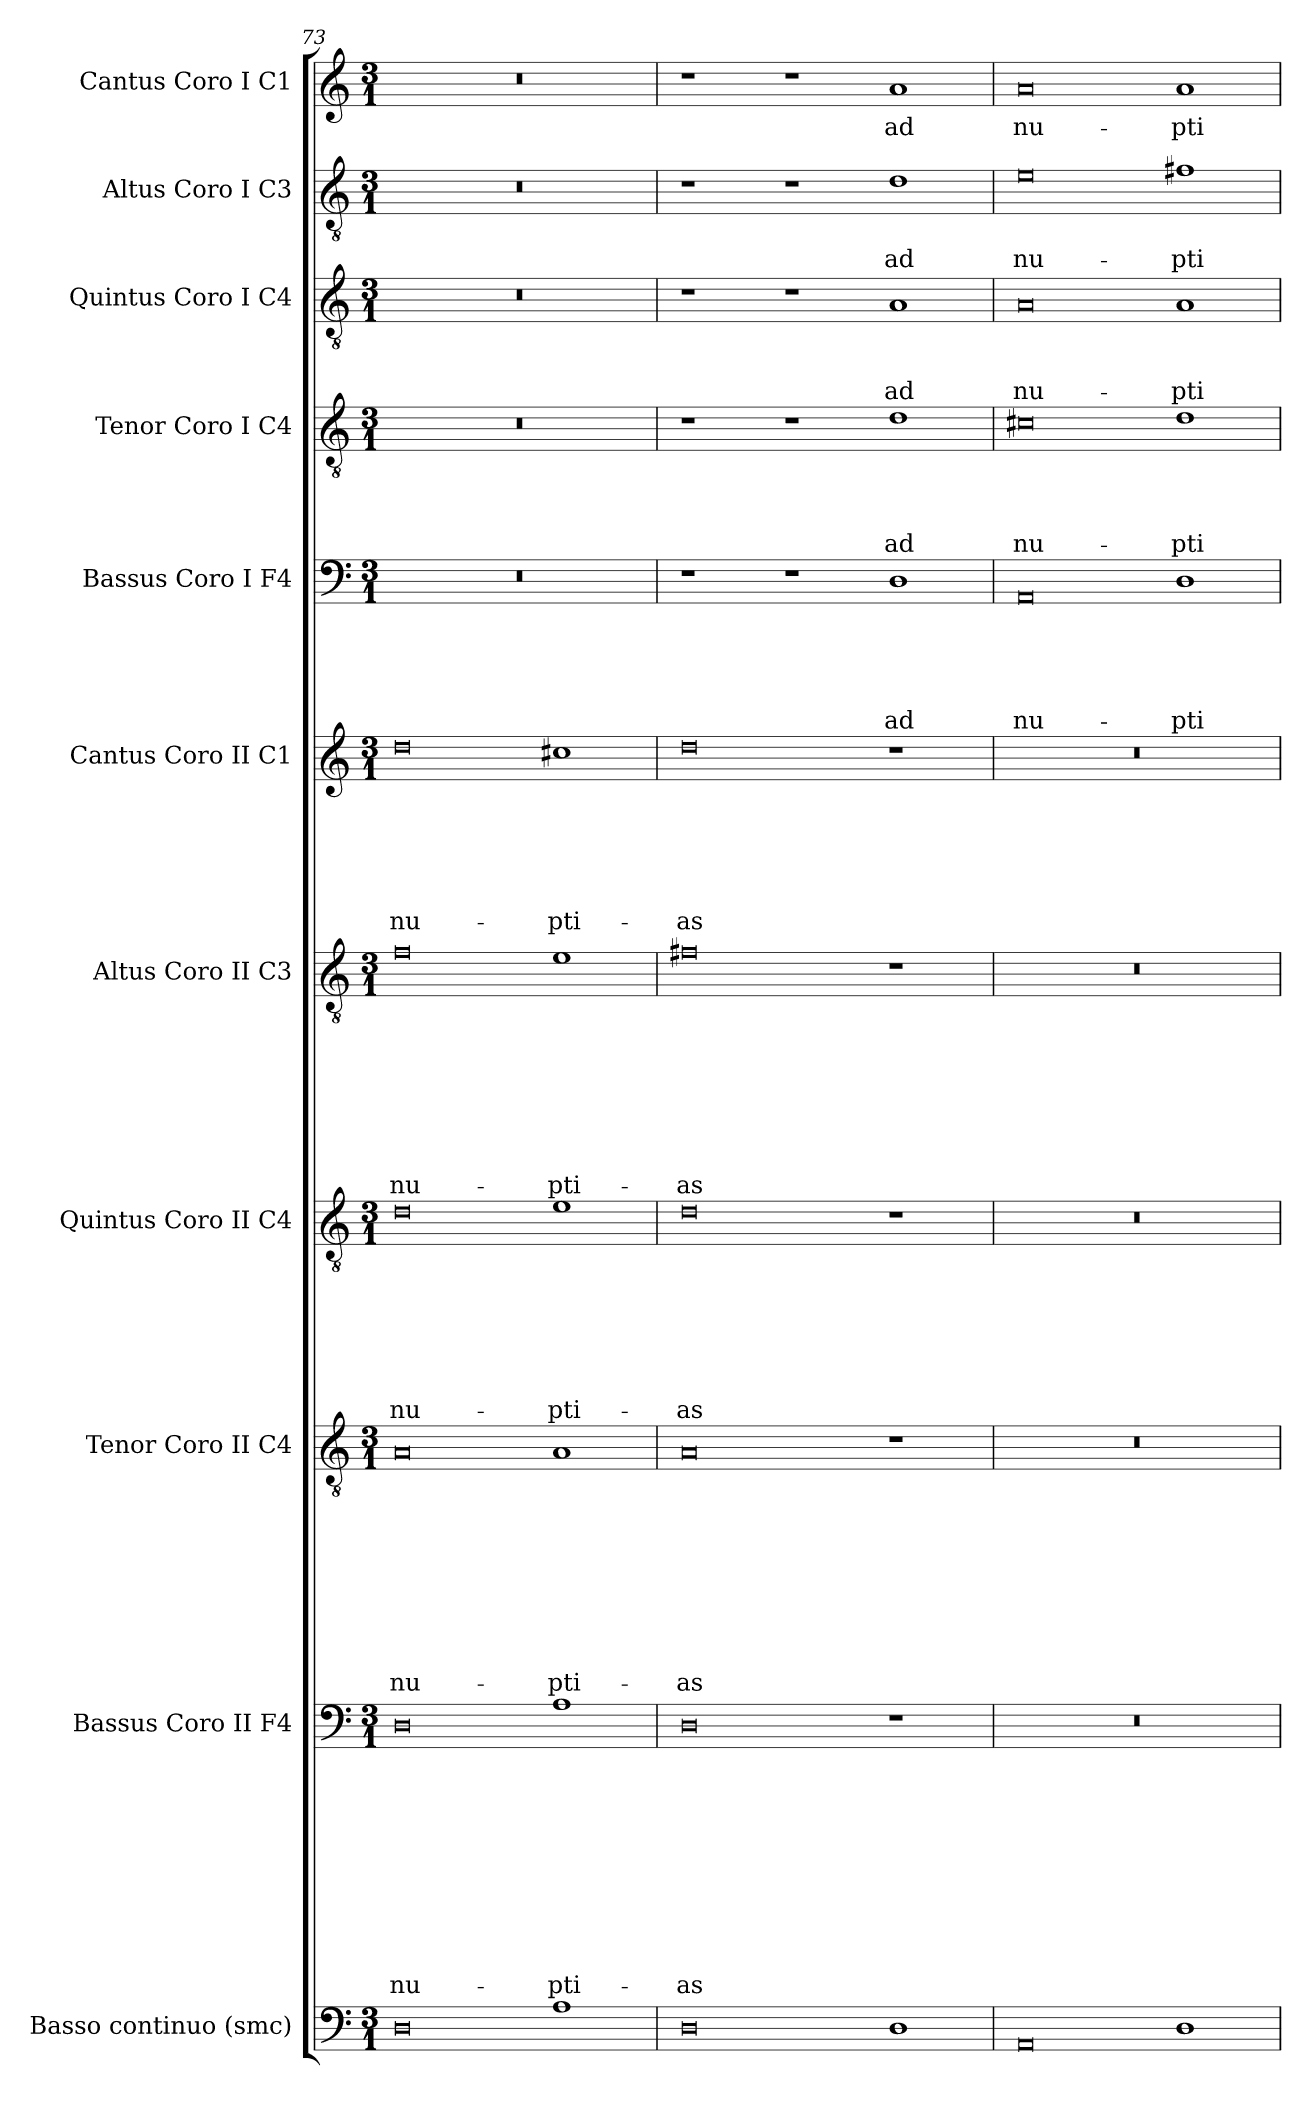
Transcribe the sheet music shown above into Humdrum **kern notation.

**kern	**kern	**text	**text	**text	**text	**text	**text	**text	**text	**text	**text	**kern	**text	**text	**text	**text	**text	**text	**text	**text	**text	**kern	**text	**text	**text	**text	**text	**text	**text	**kern	**text	**text	**text	**text	**text	**text	**text	**text	**kern	**text	**text	**text	**text	**text	**text	**kern	**text	**text	**text	**text	**text	**kern	**text	**text	**text	**text	**kern	**text	**text	**text	**kern	**text	**text	**kern	**text
*part11	*part10	*part10	*part10	*part10	*part10	*part10	*part10	*part10	*part10	*part10	*part10	*part9	*part9	*part9	*part9	*part9	*part9	*part9	*part9	*part9	*part9	*part8	*part8	*part8	*part8	*part8	*part8	*part8	*part8	*part7	*part7	*part7	*part7	*part7	*part7	*part7	*part7	*part7	*part6	*part6	*part6	*part6	*part6	*part6	*part6	*part5	*part5	*part5	*part5	*part5	*part5	*part4	*part4	*part4	*part4	*part4	*part3	*part3	*part3	*part3	*part2	*part2	*part2	*part1	*part1
*staff11	*staff10	*staff10	*staff10	*staff10	*staff10	*staff10	*staff10	*staff10	*staff10	*staff10	*staff10	*staff9	*staff9	*staff9	*staff9	*staff9	*staff9	*staff9	*staff9	*staff9	*staff9	*staff8	*staff8	*staff8	*staff8	*staff8	*staff8	*staff8	*staff8	*staff7	*staff7	*staff7	*staff7	*staff7	*staff7	*staff7	*staff7	*staff7	*staff6	*staff6	*staff6	*staff6	*staff6	*staff6	*staff6	*staff5	*staff5	*staff5	*staff5	*staff5	*staff5	*staff4	*staff4	*staff4	*staff4	*staff4	*staff3	*staff3	*staff3	*staff3	*staff2	*staff2	*staff2	*staff1	*staff1
*I"Basso continuo (smc)	*I"Bassus  Coro II F4	*	*	*	*	*	*	*	*	*	*	*I"Tenor Coro II C4	*	*	*	*	*	*	*	*	*	*I"Quintus  Coro II C4	*	*	*	*	*	*	*	*I"Altus  Coro II C3	*	*	*	*	*	*	*	*	*I"Cantus  Coro II C1	*	*	*	*	*	*	*I"Bassus  Coro I F4	*	*	*	*	*	*I"Tenor  Coro I C4	*	*	*	*	*I"Quintus Coro I C4	*	*	*	*I"Altus Coro I C3	*	*	*I"Cantus  Coro I C1	*
*I'bc	*I'B2	*	*	*	*	*	*	*	*	*	*	*I'T2	*	*	*	*	*	*	*	*	*	*	*	*	*	*	*	*	*	*I'A2	*	*	*	*	*	*	*	*	*I'C2	*	*	*	*	*	*	*I'B1	*	*	*	*	*	*I'T1	*	*	*	*	*	*	*	*	*I'A1	*	*	*I'C1	*
*clefF4	*clefF4	*	*	*	*	*	*	*	*	*	*	*clefGv2	*	*	*	*	*	*	*	*	*	*clefGv2	*	*	*	*	*	*	*	*clefGv2	*	*	*	*	*	*	*	*	*clefG2	*	*	*	*	*	*	*clefF4	*	*	*	*	*	*clefGv2	*	*	*	*	*clefGv2	*	*	*	*clefGv2	*	*	*clefG2	*
*k[]	*k[]	*	*	*	*	*	*	*	*	*	*	*k[]	*	*	*	*	*	*	*	*	*	*k[]	*	*	*	*	*	*	*	*k[]	*	*	*	*	*	*	*	*	*k[]	*	*	*	*	*	*	*k[]	*	*	*	*	*	*k[]	*	*	*	*	*k[]	*	*	*	*k[]	*	*	*k[]	*
*C:	*C:	*	*	*	*	*	*	*	*	*	*	*C:	*	*	*	*	*	*	*	*	*	*C:	*	*	*	*	*	*	*	*C:	*	*	*	*	*	*	*	*	*C:	*	*	*	*	*	*	*C:	*	*	*	*	*	*C:	*	*	*	*	*C:	*	*	*	*C:	*	*	*C:	*
*M3/1	*M3/1	*	*	*	*	*	*	*	*	*	*	*M3/1	*	*	*	*	*	*	*	*	*	*M3/1	*	*	*	*	*	*	*	*M3/1	*	*	*	*	*	*	*	*	*M3/1	*	*	*	*	*	*	*M3/1	*	*	*	*	*	*M3/1	*	*	*	*	*M3/1	*	*	*	*M3/1	*	*	*M3/1	*
=73	=73	=73	=73	=73	=73	=73	=73	=73	=73	=73	=73	=73	=73	=73	=73	=73	=73	=73	=73	=73	=73	=73	=73	=73	=73	=73	=73	=73	=73	=73	=73	=73	=73	=73	=73	=73	=73	=73	=73	=73	=73	=73	=73	=73	=73	=73	=73	=73	=73	=73	=73	=73	=73	=73	=73	=73	=73	=73	=73	=73	=73	=73	=73	=73	=73
!	!	!	!	!	!	!	!	!	!	!	!LO:LY:b	!	!	!	!	!	!	!	!	!	!LO:LY:b	!	!	!	!	!	!	!	!LO:LY:b	!	!	!	!	!	!	!	!	!LO:LY:b	!	!	!	!	!	!	!LO:LY:b	!	!	!	!	!	!	!	!	!	!	!	!	!	!	!	!	!	!	!	!
0D	0D	.	.	.	.	.	.	.	.	.	nu-	0A	.	.	.	.	.	.	.	.	nu-	0d	.	.	.	.	.	.	nu-	0f	.	.	.	.	.	.	.	nu-	0dd	.	.	.	.	.	nu-	0.r	.	.	.	.	.	0.r	.	.	.	.	0.r	.	.	.	0.r	.	.	0.r	.
!	!	!	!	!	!	!	!	!	!	!	!LO:LY:b	!	!	!	!	!	!	!	!	!	!LO:LY:b	!	!	!	!	!	!	!	!LO:LY:b	!	!	!	!	!	!	!	!	!LO:LY:b	!	!	!	!	!	!	!LO:LY:b	!	!	!	!	!	!	!	!	!	!	!	!	!	!	!	!	!	!	!	!
1A	1A	.	.	.	.	.	.	.	.	.	-pti-	1A	.	.	.	.	.	.	.	.	-pti-	1e	.	.	.	.	.	.	-pti-	1e	.	.	.	.	.	.	.	-pti-	1cc#X	.	.	.	.	.	-pti-	.	.	.	.	.	.	.	.	.	.	.	.	.	.	.	.	.	.	.	.
=74	=74	=74	=74	=74	=74	=74	=74	=74	=74	=74	=74	=74	=74	=74	=74	=74	=74	=74	=74	=74	=74	=74	=74	=74	=74	=74	=74	=74	=74	=74	=74	=74	=74	=74	=74	=74	=74	=74	=74	=74	=74	=74	=74	=74	=74	=74	=74	=74	=74	=74	=74	=74	=74	=74	=74	=74	=74	=74	=74	=74	=74	=74	=74	=74	=74
!	!	!	!	!	!	!	!	!	!	!	!LO:LY:b	!	!	!	!	!	!	!	!	!	!LO:LY:b	!	!	!	!	!	!	!	!LO:LY:b	!	!	!	!	!	!	!	!	!LO:LY:b	!	!	!	!	!	!	!LO:LY:b	!	!	!	!	!	!	!	!	!	!	!	!	!	!	!	!	!	!	!	!
0D	0D	.	.	.	.	.	.	.	.	.	-as	0A	.	.	.	.	.	.	.	.	-as	0d	.	.	.	.	.	.	-as	0f#X	.	.	.	.	.	.	.	-as	0dd	.	.	.	.	.	-as	1r	.	.	.	.	.	1r	.	.	.	.	1r	.	.	.	1r	.	.	1r	.
.	.	.	.	.	.	.	.	.	.	.	.	.	.	.	.	.	.	.	.	.	.	.	.	.	.	.	.	.	.	.	.	.	.	.	.	.	.	.	.	.	.	.	.	.	.	1r	.	.	.	.	.	1r	.	.	.	.	1r	.	.	.	1r	.	.	1r	.
!	!	!	!	!	!	!	!	!	!	!	!	!	!	!	!	!	!	!	!	!	!	!	!	!	!	!	!	!	!	!	!	!	!	!	!	!	!	!	!	!	!	!	!	!	!	!	!	!	!	!	!LO:LY:b	!	!	!	!	!LO:LY:b	!	!	!	!LO:LY:b	!	!	!LO:LY:b	!	!LO:LY:b
1D	1r	.	.	.	.	.	.	.	.	.	.	1r	.	.	.	.	.	.	.	.	.	1r	.	.	.	.	.	.	.	1r	.	.	.	.	.	.	.	.	1r	.	.	.	.	.	.	1D	.	.	.	.	ad	1d	.	.	.	ad	1A	.	.	ad	1d	.	ad	1a	ad
=75	=75	=75	=75	=75	=75	=75	=75	=75	=75	=75	=75	=75	=75	=75	=75	=75	=75	=75	=75	=75	=75	=75	=75	=75	=75	=75	=75	=75	=75	=75	=75	=75	=75	=75	=75	=75	=75	=75	=75	=75	=75	=75	=75	=75	=75	=75	=75	=75	=75	=75	=75	=75	=75	=75	=75	=75	=75	=75	=75	=75	=75	=75	=75	=75	=75
!	!	!	!	!	!	!	!	!	!	!	!	!	!	!	!	!	!	!	!	!	!	!	!	!	!	!	!	!	!	!	!	!	!	!	!	!	!	!	!	!	!	!	!	!	!	!	!	!	!	!	!LO:LY:b	!	!	!	!	!LO:LY:b	!	!	!	!LO:LY:b	!	!	!LO:LY:b	!	!LO:LY:b
0AA	0.r	.	.	.	.	.	.	.	.	.	.	0.r	.	.	.	.	.	.	.	.	.	0.r	.	.	.	.	.	.	.	0.r	.	.	.	.	.	.	.	.	0.r	.	.	.	.	.	.	0AA	.	.	.	.	nu-	0c#X	.	.	.	nu-	0A	.	.	nu-	0e	.	nu-	0a	nu-
!	!	!	!	!	!	!	!	!	!	!	!	!	!	!	!	!	!	!	!	!	!	!	!	!	!	!	!	!	!	!	!	!	!	!	!	!	!	!	!	!	!	!	!	!	!	!	!	!	!	!	!LO:LY:b	!	!	!	!	!LO:LY:b	!	!	!	!LO:LY:b	!	!	!LO:LY:b	!	!LO:LY:b
1D	.	.	.	.	.	.	.	.	.	.	.	.	.	.	.	.	.	.	.	.	.	.	.	.	.	.	.	.	.	.	.	.	.	.	.	.	.	.	.	.	.	.	.	.	.	1D	.	.	.	.	-pti-	1d	.	.	.	-pti-	1A	.	.	-pti-	1f#X	.	-pti-	1a	-pti-
=	=	=	=	=	=	=	=	=	=	=	=	=	=	=	=	=	=	=	=	=	=	=	=	=	=	=	=	=	=	=	=	=	=	=	=	=	=	=	=	=	=	=	=	=	=	=	=	=	=	=	=	=	=	=	=	=	=	=	=	=	=	=	=	=	=
*-	*-	*-	*-	*-	*-	*-	*-	*-	*-	*-	*-	*-	*-	*-	*-	*-	*-	*-	*-	*-	*-	*-	*-	*-	*-	*-	*-	*-	*-	*-	*-	*-	*-	*-	*-	*-	*-	*-	*-	*-	*-	*-	*-	*-	*-	*-	*-	*-	*-	*-	*-	*-	*-	*-	*-	*-	*-	*-	*-	*-	*-	*-	*-	*-	*-
